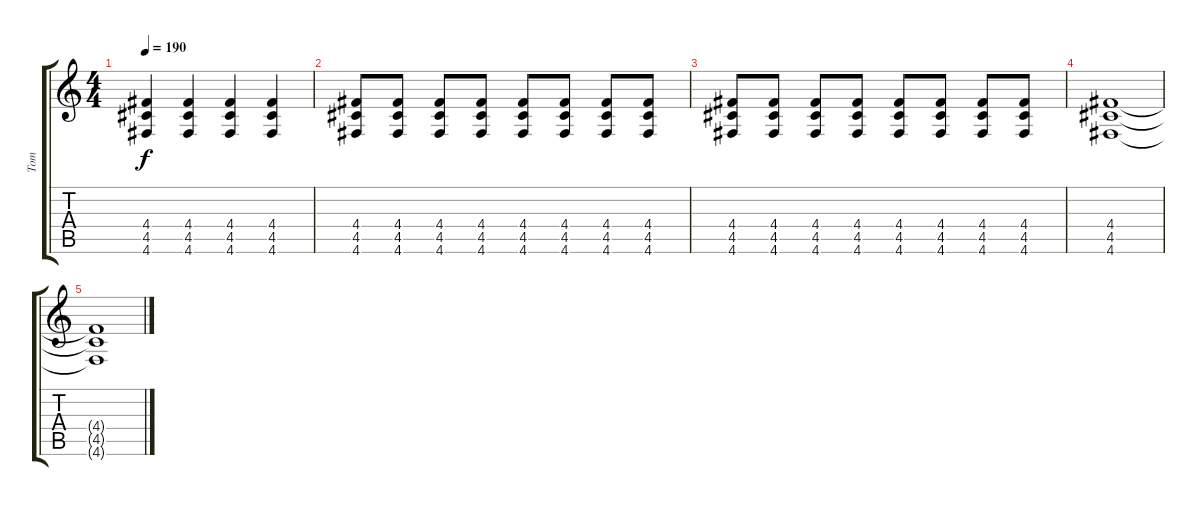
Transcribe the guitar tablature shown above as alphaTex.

\track ("Tom" "Tom") {instrument distortionguitar}
\staff {score tabs}
\tuning (E4 B3 G3 D3 A2 D2) {hide}
\ts (4 4)
\tempo 190
\clef g2
\ks c
(4.4 4.5 4.6).4{dy f} (4.4 4.5 4.6).4 (4.4 4.5 4.6).4 (4.4 4.5 4.6).4 |
(4.4 4.5 4.6).8 (4.4 4.5 4.6).8 (4.4 4.5 4.6).8 (4.4 4.5 4.6).8 (4.4 4.5 4.6).8 (4.4 4.5 4.6).8 (4.4 4.5 4.6).8 (4.4 4.5 4.6).8 |
(4.4 4.5 4.6).8 (4.4 4.5 4.6).8 (4.4 4.5 4.6).8 (4.4 4.5 4.6).8 (4.4 4.5 4.6).8 (4.4 4.5 4.6).8 (4.4 4.5 4.6).8 (4.4 4.5 4.6).8 |
(4.4 4.5 4.6).1 |
(4.4{t} 4.5{t} 4.6{t}).1
